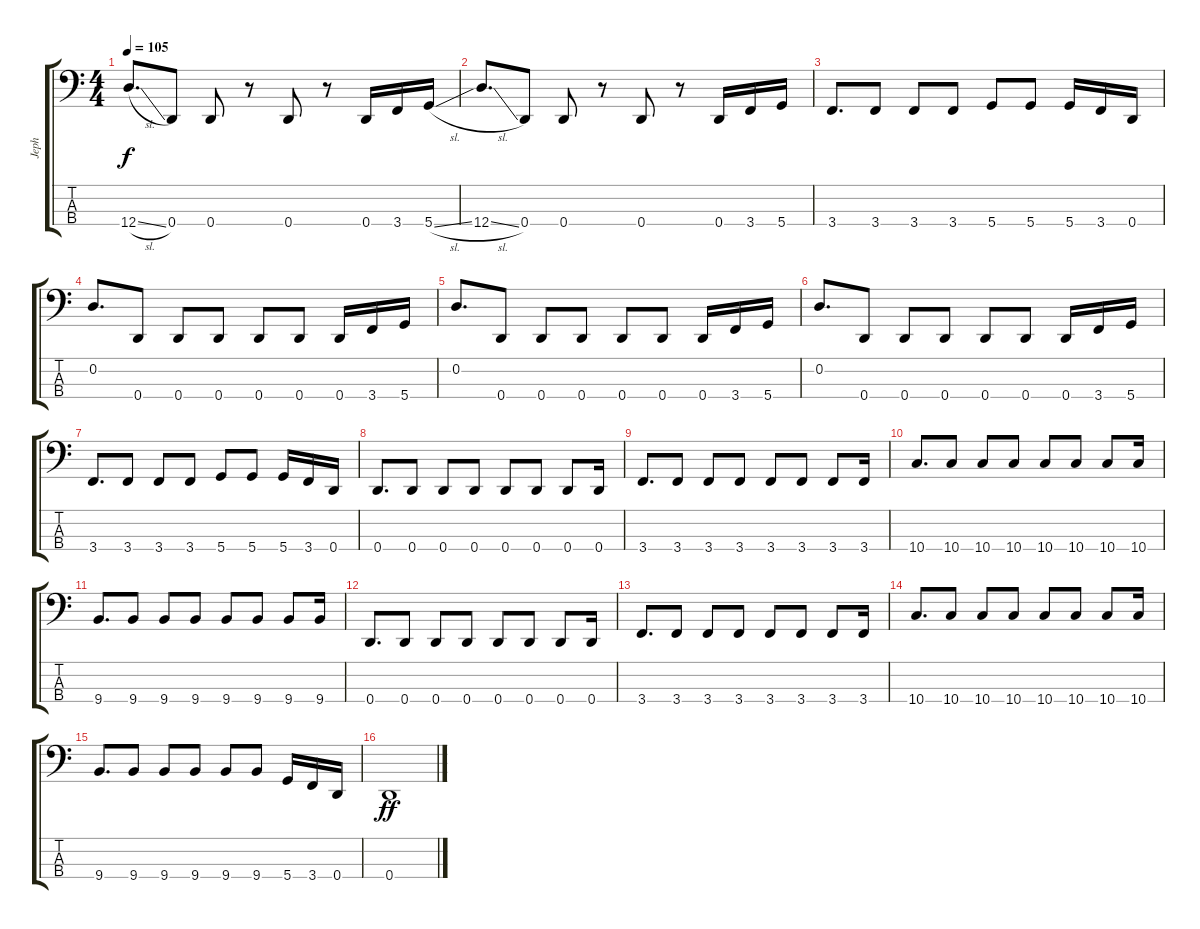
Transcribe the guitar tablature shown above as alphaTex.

\track ("Jeph" "Jeph") {instrument electricbassfinger}
\staff {score tabs}
\tuning (G2 D2 A1 D1) {hide}
\ts (4 4)
\tempo 105
\clef f4
\ks c
12.4{sl}.8{d dy f} 0.4.8 0.4.8 r.8 0.4.8 r.8 0.4.16 3.4.16 5.4{sl}.16 |
12.4{sl}.8{d} 0.4.8 0.4.8 r.8 0.4.8 r.8 0.4.16 3.4.16 5.4.16 |
3.4.8{d} 3.4.8 3.4.8 3.4.8 5.4.8 5.4.8 5.4.16 3.4.16 0.4.16 |
0.2.8{d} 0.4.8 0.4.8 0.4.8 0.4.8 0.4.8 0.4.16 3.4.16 5.4.16 |
0.2.8{d} 0.4.8 0.4.8 0.4.8 0.4.8 0.4.8 0.4.16 3.4.16 5.4.16 |
0.2.8{d} 0.4.8 0.4.8 0.4.8 0.4.8 0.4.8 0.4.16 3.4.16 5.4.16 |
3.4.8{d} 3.4.8 3.4.8 3.4.8 5.4.8 5.4.8 5.4.16 3.4.16 0.4.16 |
0.4.8{d} 0.4.8 0.4.8 0.4.8 0.4.8 0.4.8 0.4.8 0.4.16 |
3.4.8{d} 3.4.8 3.4.8 3.4.8 3.4.8 3.4.8 3.4.8 3.4.16 |
10.4.8{d} 10.4.8 10.4.8 10.4.8 10.4.8 10.4.8 10.4.8 10.4.16 |
9.4.8{d} 9.4.8 9.4.8 9.4.8 9.4.8 9.4.8 9.4.8 9.4.16 |
0.4.8{d} 0.4.8 0.4.8 0.4.8 0.4.8 0.4.8 0.4.8 0.4.16 |
3.4.8{d} 3.4.8 3.4.8 3.4.8 3.4.8 3.4.8 3.4.8 3.4.16 |
10.4.8{d} 10.4.8 10.4.8 10.4.8 10.4.8 10.4.8 10.4.8 10.4.16 |
9.4.8{d} 9.4.8 9.4.8 9.4.8 9.4.8 9.4.8 5.4.16 3.4.16 0.4.16 |
0.4.1{dy ff}
